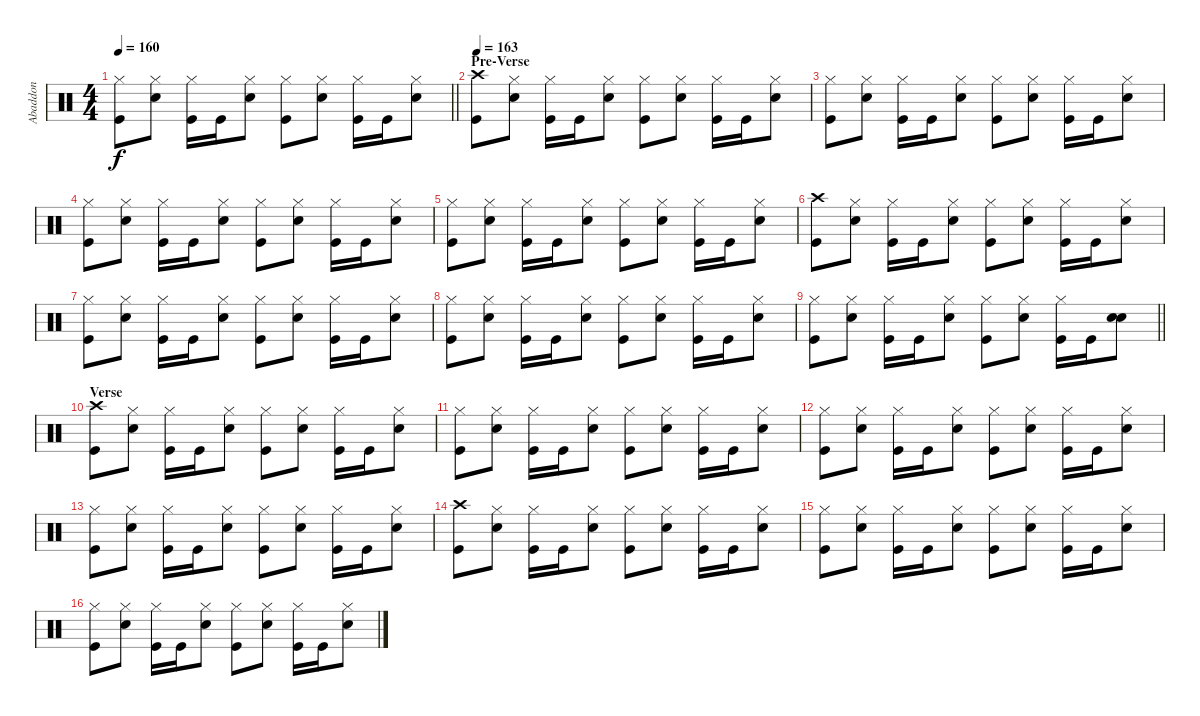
\track ("Abaddon" "Abaddon") {instrument percussion}
\staff {score}
\articulation defaults
\ts (4 4)
\tempo 160
\clef neutral
\barLineRight lightlight
\ks c
("Hi-Hat (closed)" "Kick (hit)").8{dy f} ("Hi-Hat (closed)" "Electric Snare (hit)").8 ("Hi-Hat (closed)" "Kick (hit)").16 "Kick (hit)".16 ("Hi-Hat (closed)" "Electric Snare (hit)").8 ("Hi-Hat (closed)" "Kick (hit)").8 ("Hi-Hat (closed)" "Electric Snare (hit)").8 ("Hi-Hat (closed)" "Kick (hit)").16 "Kick (hit)".16 ("Hi-Hat (closed)" "Electric Snare (hit)").8 |
\section ("" "Pre-Verse")
\tempo 163
("Crash high (hit)" "Kick (hit)").8 ("Hi-Hat (closed)" "Electric Snare (hit)").8 ("Hi-Hat (closed)" "Kick (hit)").16 "Kick (hit)".16 ("Hi-Hat (closed)" "Electric Snare (hit)").8 ("Hi-Hat (closed)" "Kick (hit)").8 ("Hi-Hat (closed)" "Electric Snare (hit)").8 ("Hi-Hat (closed)" "Kick (hit)").16 "Kick (hit)".16 ("Hi-Hat (closed)" "Electric Snare (hit)").8 |
("Hi-Hat (closed)" "Kick (hit)").8 ("Hi-Hat (closed)" "Electric Snare (hit)").8 ("Hi-Hat (closed)" "Kick (hit)").16 "Kick (hit)".16 ("Hi-Hat (closed)" "Electric Snare (hit)").8 ("Hi-Hat (closed)" "Kick (hit)").8 ("Hi-Hat (closed)" "Electric Snare (hit)").8 ("Hi-Hat (closed)" "Kick (hit)").16 "Kick (hit)".16 ("Hi-Hat (closed)" "Electric Snare (hit)").8 |
("Hi-Hat (closed)" "Kick (hit)").8 ("Hi-Hat (closed)" "Electric Snare (hit)").8 ("Hi-Hat (closed)" "Kick (hit)").16 "Kick (hit)".16 ("Hi-Hat (closed)" "Electric Snare (hit)").8 ("Hi-Hat (closed)" "Kick (hit)").8 ("Hi-Hat (closed)" "Electric Snare (hit)").8 ("Hi-Hat (closed)" "Kick (hit)").16 "Kick (hit)".16 ("Hi-Hat (closed)" "Electric Snare (hit)").8 |
("Hi-Hat (closed)" "Kick (hit)").8 ("Hi-Hat (closed)" "Electric Snare (hit)").8 ("Hi-Hat (closed)" "Kick (hit)").16 "Kick (hit)".16 ("Hi-Hat (closed)" "Electric Snare (hit)").8 ("Hi-Hat (closed)" "Kick (hit)").8 ("Hi-Hat (closed)" "Electric Snare (hit)").8 ("Hi-Hat (closed)" "Kick (hit)").16 "Kick (hit)".16 ("Hi-Hat (closed)" "Electric Snare (hit)").8 |
("Crash high (hit)" "Kick (hit)").8 ("Hi-Hat (closed)" "Electric Snare (hit)").8 ("Hi-Hat (closed)" "Kick (hit)").16 "Kick (hit)".16 ("Hi-Hat (closed)" "Electric Snare (hit)").8 ("Hi-Hat (closed)" "Kick (hit)").8 ("Hi-Hat (closed)" "Electric Snare (hit)").8 ("Hi-Hat (closed)" "Kick (hit)").16 "Kick (hit)".16 ("Hi-Hat (closed)" "Electric Snare (hit)").8 |
("Hi-Hat (closed)" "Kick (hit)").8 ("Hi-Hat (closed)" "Electric Snare (hit)").8 ("Hi-Hat (closed)" "Kick (hit)").16 "Kick (hit)".16 ("Hi-Hat (closed)" "Electric Snare (hit)").8 ("Hi-Hat (closed)" "Kick (hit)").8 ("Hi-Hat (closed)" "Electric Snare (hit)").8 ("Hi-Hat (closed)" "Kick (hit)").16 "Kick (hit)".16 ("Hi-Hat (closed)" "Electric Snare (hit)").8 |
("Hi-Hat (closed)" "Kick (hit)").8 ("Hi-Hat (closed)" "Electric Snare (hit)").8 ("Hi-Hat (closed)" "Kick (hit)").16 "Kick (hit)".16 ("Hi-Hat (closed)" "Electric Snare (hit)").8 ("Hi-Hat (closed)" "Kick (hit)").8 ("Hi-Hat (closed)" "Electric Snare (hit)").8 ("Hi-Hat (closed)" "Kick (hit)").16 "Kick (hit)".16 ("Hi-Hat (closed)" "Electric Snare (hit)").8 |
\barLineRight lightlight
("Hi-Hat (closed)" "Kick (hit)").8 ("Hi-Hat (closed)" "Electric Snare (hit)").8 ("Hi-Hat (closed)" "Kick (hit)").16 "Kick (hit)".16 ("Hi-Hat (closed)" "Electric Snare (hit)").8 ("Hi-Hat (closed)" "Kick (hit)").8 ("Hi-Hat (closed)" "Electric Snare (hit)").8 ("Hi-Hat (closed)" "Kick (hit)").16 "Kick (hit)".16 ("Snare (hit)" "Electric Snare (hit)").8 |
\section ("" "Verse")
("Crash high (hit)" "Kick (hit)").8 ("Hi-Hat (closed)" "Electric Snare (hit)").8 ("Hi-Hat (closed)" "Kick (hit)").16 "Kick (hit)".16 ("Hi-Hat (closed)" "Electric Snare (hit)").8 ("Hi-Hat (closed)" "Kick (hit)").8 ("Hi-Hat (closed)" "Electric Snare (hit)").8 ("Hi-Hat (closed)" "Kick (hit)").16 "Kick (hit)".16 ("Hi-Hat (closed)" "Electric Snare (hit)").8 |
("Hi-Hat (closed)" "Kick (hit)").8 ("Hi-Hat (closed)" "Electric Snare (hit)").8 ("Hi-Hat (closed)" "Kick (hit)").16 "Kick (hit)".16 ("Hi-Hat (closed)" "Electric Snare (hit)").8 ("Hi-Hat (closed)" "Kick (hit)").8 ("Hi-Hat (closed)" "Electric Snare (hit)").8 ("Hi-Hat (closed)" "Kick (hit)").16 "Kick (hit)".16 ("Hi-Hat (closed)" "Electric Snare (hit)").8 |
("Hi-Hat (closed)" "Kick (hit)").8 ("Hi-Hat (closed)" "Electric Snare (hit)").8 ("Hi-Hat (closed)" "Kick (hit)").16 "Kick (hit)".16 ("Hi-Hat (closed)" "Electric Snare (hit)").8 ("Hi-Hat (closed)" "Kick (hit)").8 ("Hi-Hat (closed)" "Electric Snare (hit)").8 ("Hi-Hat (closed)" "Kick (hit)").16 "Kick (hit)".16 ("Hi-Hat (closed)" "Electric Snare (hit)").8 |
("Hi-Hat (closed)" "Kick (hit)").8 ("Hi-Hat (closed)" "Electric Snare (hit)").8 ("Hi-Hat (closed)" "Kick (hit)").16 "Kick (hit)".16 ("Hi-Hat (closed)" "Electric Snare (hit)").8 ("Hi-Hat (closed)" "Kick (hit)").8 ("Hi-Hat (closed)" "Electric Snare (hit)").8 ("Hi-Hat (closed)" "Kick (hit)").16 "Kick (hit)".16 ("Hi-Hat (closed)" "Electric Snare (hit)").8 |
("Crash high (hit)" "Kick (hit)").8 ("Hi-Hat (closed)" "Electric Snare (hit)").8 ("Hi-Hat (closed)" "Kick (hit)").16 "Kick (hit)".16 ("Hi-Hat (closed)" "Electric Snare (hit)").8 ("Hi-Hat (closed)" "Kick (hit)").8 ("Hi-Hat (closed)" "Electric Snare (hit)").8 ("Hi-Hat (closed)" "Kick (hit)").16 "Kick (hit)".16 ("Hi-Hat (closed)" "Electric Snare (hit)").8 |
("Hi-Hat (closed)" "Kick (hit)").8 ("Hi-Hat (closed)" "Electric Snare (hit)").8 ("Hi-Hat (closed)" "Kick (hit)").16 "Kick (hit)".16 ("Hi-Hat (closed)" "Electric Snare (hit)").8 ("Hi-Hat (closed)" "Kick (hit)").8 ("Hi-Hat (closed)" "Electric Snare (hit)").8 ("Hi-Hat (closed)" "Kick (hit)").16 "Kick (hit)".16 ("Hi-Hat (closed)" "Electric Snare (hit)").8 |
("Hi-Hat (closed)" "Kick (hit)").8 ("Hi-Hat (closed)" "Electric Snare (hit)").8 ("Hi-Hat (closed)" "Kick (hit)").16 "Kick (hit)".16 ("Hi-Hat (closed)" "Electric Snare (hit)").8 ("Hi-Hat (closed)" "Kick (hit)").8 ("Hi-Hat (closed)" "Electric Snare (hit)").8 ("Hi-Hat (closed)" "Kick (hit)").16 "Kick (hit)".16 ("Hi-Hat (closed)" "Electric Snare (hit)").8
